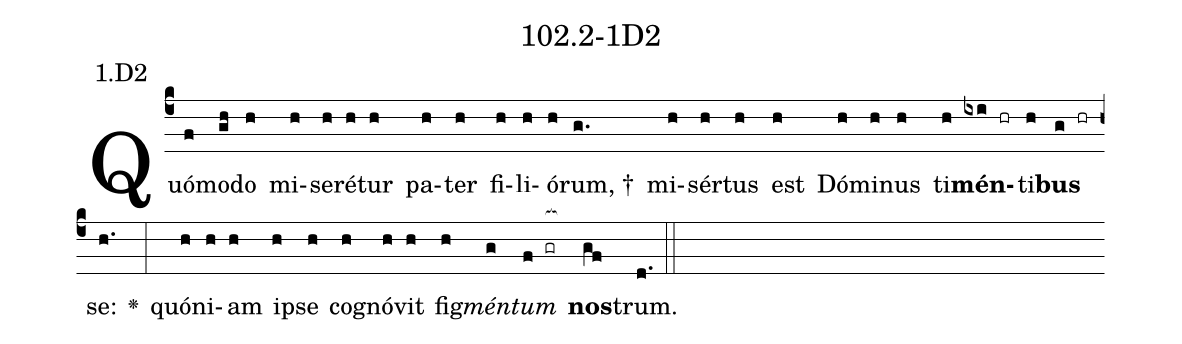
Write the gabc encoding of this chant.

name: 102.2-1D2;
annotation: 1.D2;
%%
(c4)Quó(f)mo(gh)do(h) mi(h)se(h)ré(h)tur(h) pa(h)ter(h) fi(h)li(h)ó(h)rum, †(g.) mi(h)sér(h)tus(h) est(h) Dó(h)mi(h)nus(h) ti(h)<b>mén</b>(ixi hr)ti(h)<b>bus</b>(g hr) se:(h.) <v>\greheightstar</v>(:) quón(h)i(h)am(h) ip(h)se(h) co(h)gnó(h)vit(h) fig(h)<i>mén</i>(g)<i>tum</i>(f gr[ocb:1{]) <b>nos</b>(gf[ocb:0}])trum.(d.) (::)


%E(h) u(h) o(g) u(f) a(gf) e.(d.) (::)
